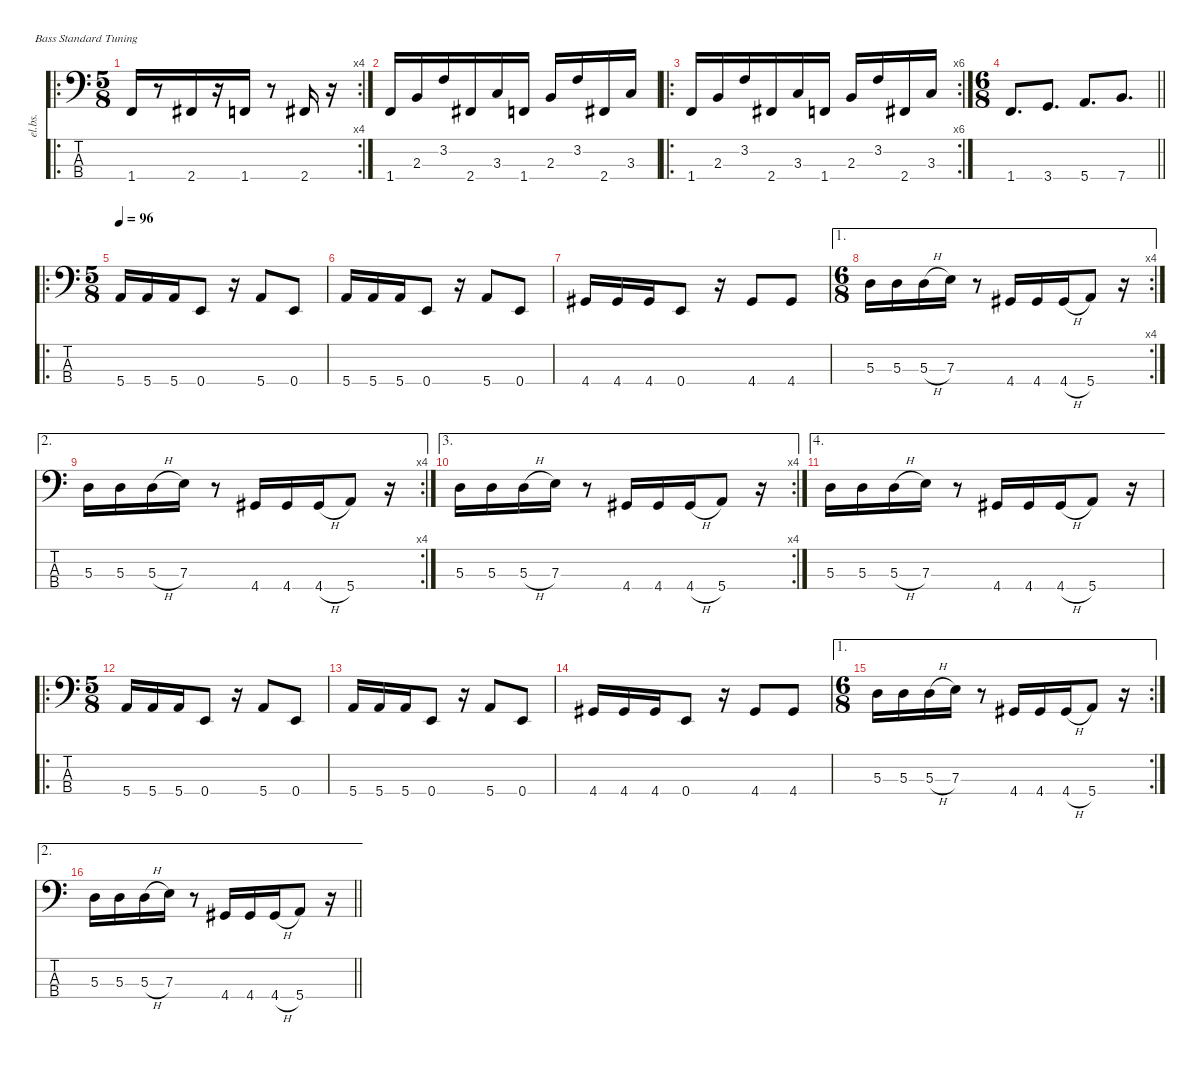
\defaultSystemsLayout 4
\hideDynamics
\bracketExtendMode nobrackets
\otherSystemsTrackNameOrientation horizontal
\track ("Bass" "el.bs.") {defaultSystemsLayout 4 instrument electricbassfinger}
\staff {score tabs}
\tuning (G2 D2 A1 E1)
\ro
\rc 4
\ts (5 8)
\beaming (8 3 2)
\tempo (94.5 hide)
\clef f4
\ks aminor
1.4.16{dy f beam Up} r.8{beam Up} 2.4{acc #}.16{beam Up} r.16{beam Up} 1.4.16{beam Up} r.8{beam Up} 2.4{acc #}.16{beam Up} r.16{beam Up} |
1.4.16{beam Up} 2.3.16{beam Up} 3.2.16{beam Up} 2.4{acc #}.16{beam Up} 3.3.16{beam Up} 1.4.16{beam Up} 2.3.16{beam Up} 3.2.16{beam Up} 2.4{acc #}.16{beam Up} 3.3.16{beam Up} |
\ro
\rc 6
1.4.16{beam Up} 2.3.16{beam Up} 3.2.16{beam Up} 2.4{acc #}.16{beam Up} 3.3.16{beam Up} 1.4.16{beam Up} 2.3.16{beam Up} 3.2.16{beam Up} 2.4{acc #}.16{beam Up} 3.3.16{beam Up} |
\ts (6 8)
\beaming (8 3 3)
\tempo (97.5 hide)
\barLineRight lightlight
1.4.8{d beam Up} 3.4.8{d beam Up} 5.4.8{d beam Up} 7.4.8{d beam Up} |
\ro
\ts (5 8)
\beaming (8 3 2)
\tempo 96
5.4.16{beam Up} 5.4.16{beam Up} 5.4.16{beam Up} 0.4.8{beam Up} r.16{beam Up} 5.4.8{beam Up} 0.4.8{beam Up} |
5.4.16{beam Up} 5.4.16{beam Up} 5.4.16{beam Up} 0.4.8{beam Up} r.16{beam Up} 5.4.8{beam Up} 0.4.8{beam Up} |
4.4{acc #}.16{beam Up} 4.4{acc #}.16{beam Up} 4.4{acc #}.16{beam Up} 0.4.8{beam Up} r.16{beam Up} 4.4{acc #}.8{beam Up} 4.4{acc #}.8{beam Up} |
\ae 1
\rc 4
\ts (6 8)
\beaming (8 3 3)
5.3.16{beam Down} 5.3.16{beam Down} 5.3{h}.16{beam Down} 7.3.16{beam Down} r.8{beam Down} 4.4{acc #}.16{beam Up} 4.4{acc #}.16{beam Up} 4.4{h acc #}.16{beam Up} 5.4.8{beam Up} r.16{beam Up} |
\ae 2
\rc 4
5.3.16{beam Down} 5.3.16{beam Down} 5.3{h}.16{beam Down} 7.3.16{beam Down} r.8{beam Down} 4.4{acc #}.16{beam Up} 4.4{acc #}.16{beam Up} 4.4{h acc #}.16{beam Up} 5.4.8{beam Up} r.16{beam Up} |
\ae 3
\rc 4
5.3.16{beam Down} 5.3.16{beam Down} 5.3{h}.16{beam Down} 7.3.16{beam Down} r.8{beam Down} 4.4{acc #}.16{beam Up} 4.4{acc #}.16{beam Up} 4.4{h acc #}.16{beam Up} 5.4.8{beam Up} r.16{beam Up} |
\ae 4
5.3.16{beam Down} 5.3.16{beam Down} 5.3{h}.16{beam Down} 7.3.16{beam Down} r.8{beam Down} 4.4{acc #}.16{beam Up} 4.4{acc #}.16{beam Up} 4.4{h acc #}.16{beam Up} 5.4.8{beam Up} r.16{beam Up} |
\ro
\ts (5 8)
\beaming (8 3 2)
5.4.16{beam Up} 5.4.16{beam Up} 5.4.16{beam Up} 0.4.8{beam Up} r.16{beam Up} 5.4.8{beam Up} 0.4.8{beam Up} |
5.4.16{beam Up} 5.4.16{beam Up} 5.4.16{beam Up} 0.4.8{beam Up} r.16{beam Up} 5.4.8{beam Up} 0.4.8{beam Up} |
4.4{acc #}.16{beam Up} 4.4{acc #}.16{beam Up} 4.4{acc #}.16{beam Up} 0.4.8{beam Up} r.16{beam Up} 4.4{acc #}.8{beam Up} 4.4{acc #}.8{beam Up} |
\ae 1
\rc 2
\ts (6 8)
\beaming (8 3 3)
5.3.16{beam Down} 5.3.16{beam Down} 5.3{h}.16{beam Down} 7.3.16{beam Down} r.8{beam Down} 4.4{acc #}.16{beam Up} 4.4{acc #}.16{beam Up} 4.4{h acc #}.16{beam Up} 5.4.8{beam Up} r.16{beam Up} |
\ae 2
\barLineRight lightlight
5.3.16{beam Down} 5.3.16{beam Down} 5.3{h}.16{beam Down} 7.3.16{beam Down} r.8{beam Down} 4.4{acc #}.16{beam Up} 4.4{acc #}.16{beam Up} 4.4{h acc #}.16{beam Up} 5.4.8{beam Up} r.16{beam Up}
